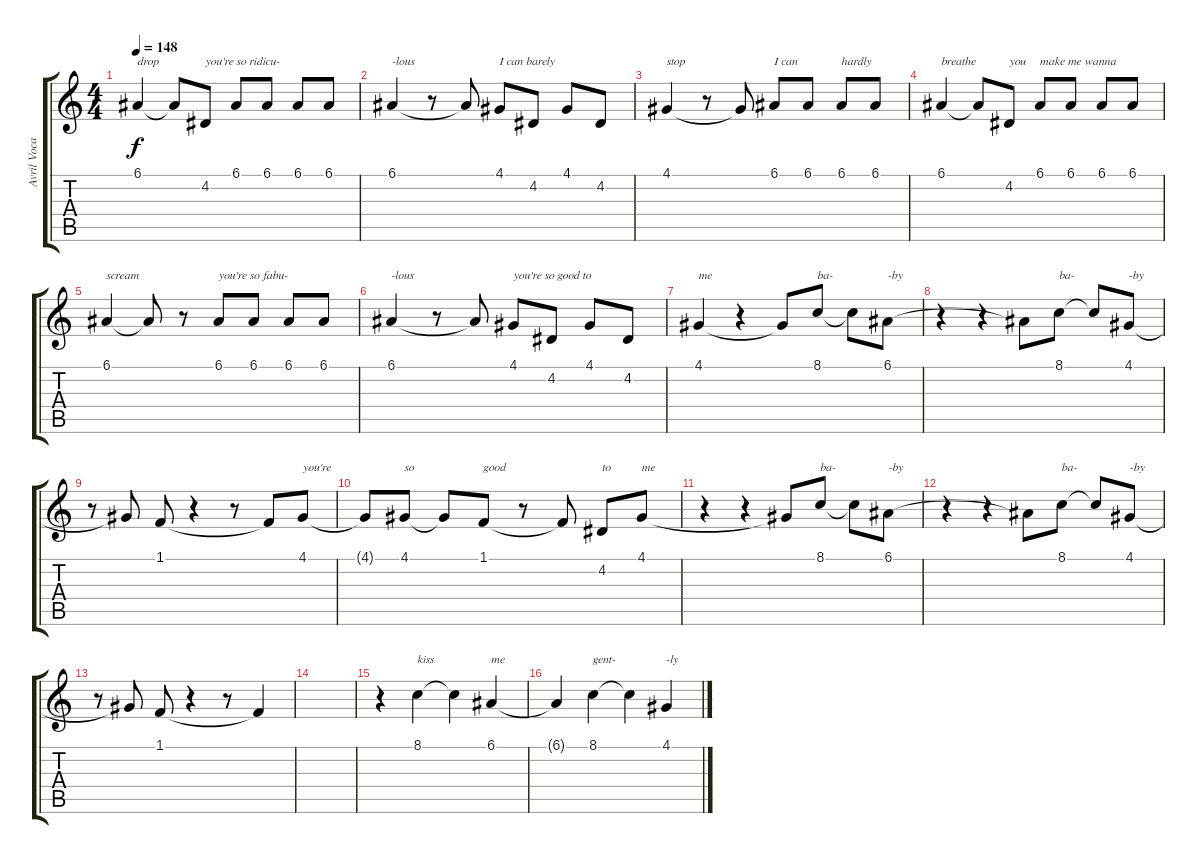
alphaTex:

\track ("Avril Vocals" "Avril Voca") {instrument clarinet}
\staff {score tabs}
\tuning (E4 B3 G3 D3 A2 E2) {hide}
\ts (4 4)
\tempo 148
\clef g2
\ks c
6.1.4{txt "drop" dy f} 6.1{t}.8 4.2.8{txt "you're so ridicu-"} 6.1.8 6.1.8 6.1.8 6.1.8 |
6.1.4{txt "-lous"} r.8 6.1{t}.8 4.1.8{txt "I can barely"} 4.2.8 4.1.8 4.2.8 |
4.1.4{txt "stop"} r.8 4.1{t}.8 6.1.8{txt "I can"} 6.1.8 6.1.8{txt "hardly"} 6.1.8 |
6.1.4{txt "breathe"} 6.1{t}.8 4.2.8{txt "you"} 6.1.8{txt "make me wanna"} 6.1.8 6.1.8 6.1.8 |
6.1.4{txt "scream"} 6.1{t}.8 r.8 6.1.8{txt "you're so fabu-"} 6.1.8 6.1.8 6.1.8 |
6.1.4{txt "-lous"} r.8 6.1{t}.8 4.1.8{txt "you're so good to"} 4.2.8 4.1.8 4.2.8 |
4.1.4{txt "me"} r.4 4.1{t}.8 8.1.8{txt "ba-"} 8.1{t}.8 6.1.8{txt "-by"} |
r.4 r.4 6.1{t}.8 8.1.8{txt "ba-"} 8.1{t}.8 4.1.8{txt "-by"} |
r.8 4.1{t}.8 1.1.8 r.4 r.8 1.1{t}.8 4.1.8{txt "you're"} |
4.1{t}.8 4.1.8{txt "so"} 4.1{t}.8 1.1.8{txt "good"} r.8 1.1{t}.8 4.2.8{txt "to"} 4.1.8{txt "me"} |
r.4 r.4 4.1{t}.8 8.1.8{txt "ba-"} 8.1{t}.8 6.1.8{txt "-by"} |
r.4 r.4 6.1{t}.8 8.1.8{txt "ba-"} 8.1{t}.8 4.1.8{txt "-by"} |
r.8 4.1{t}.8 1.1.8 r.4 r.8 1.1{t}.4 |
|
r.4 8.1.4{txt "kiss"} 8.1{t}.4 6.1.4{txt "me"} |
6.1{t}.4 8.1.4{txt "gent-"} 8.1{t}.4 4.1.4{txt "-ly"}
